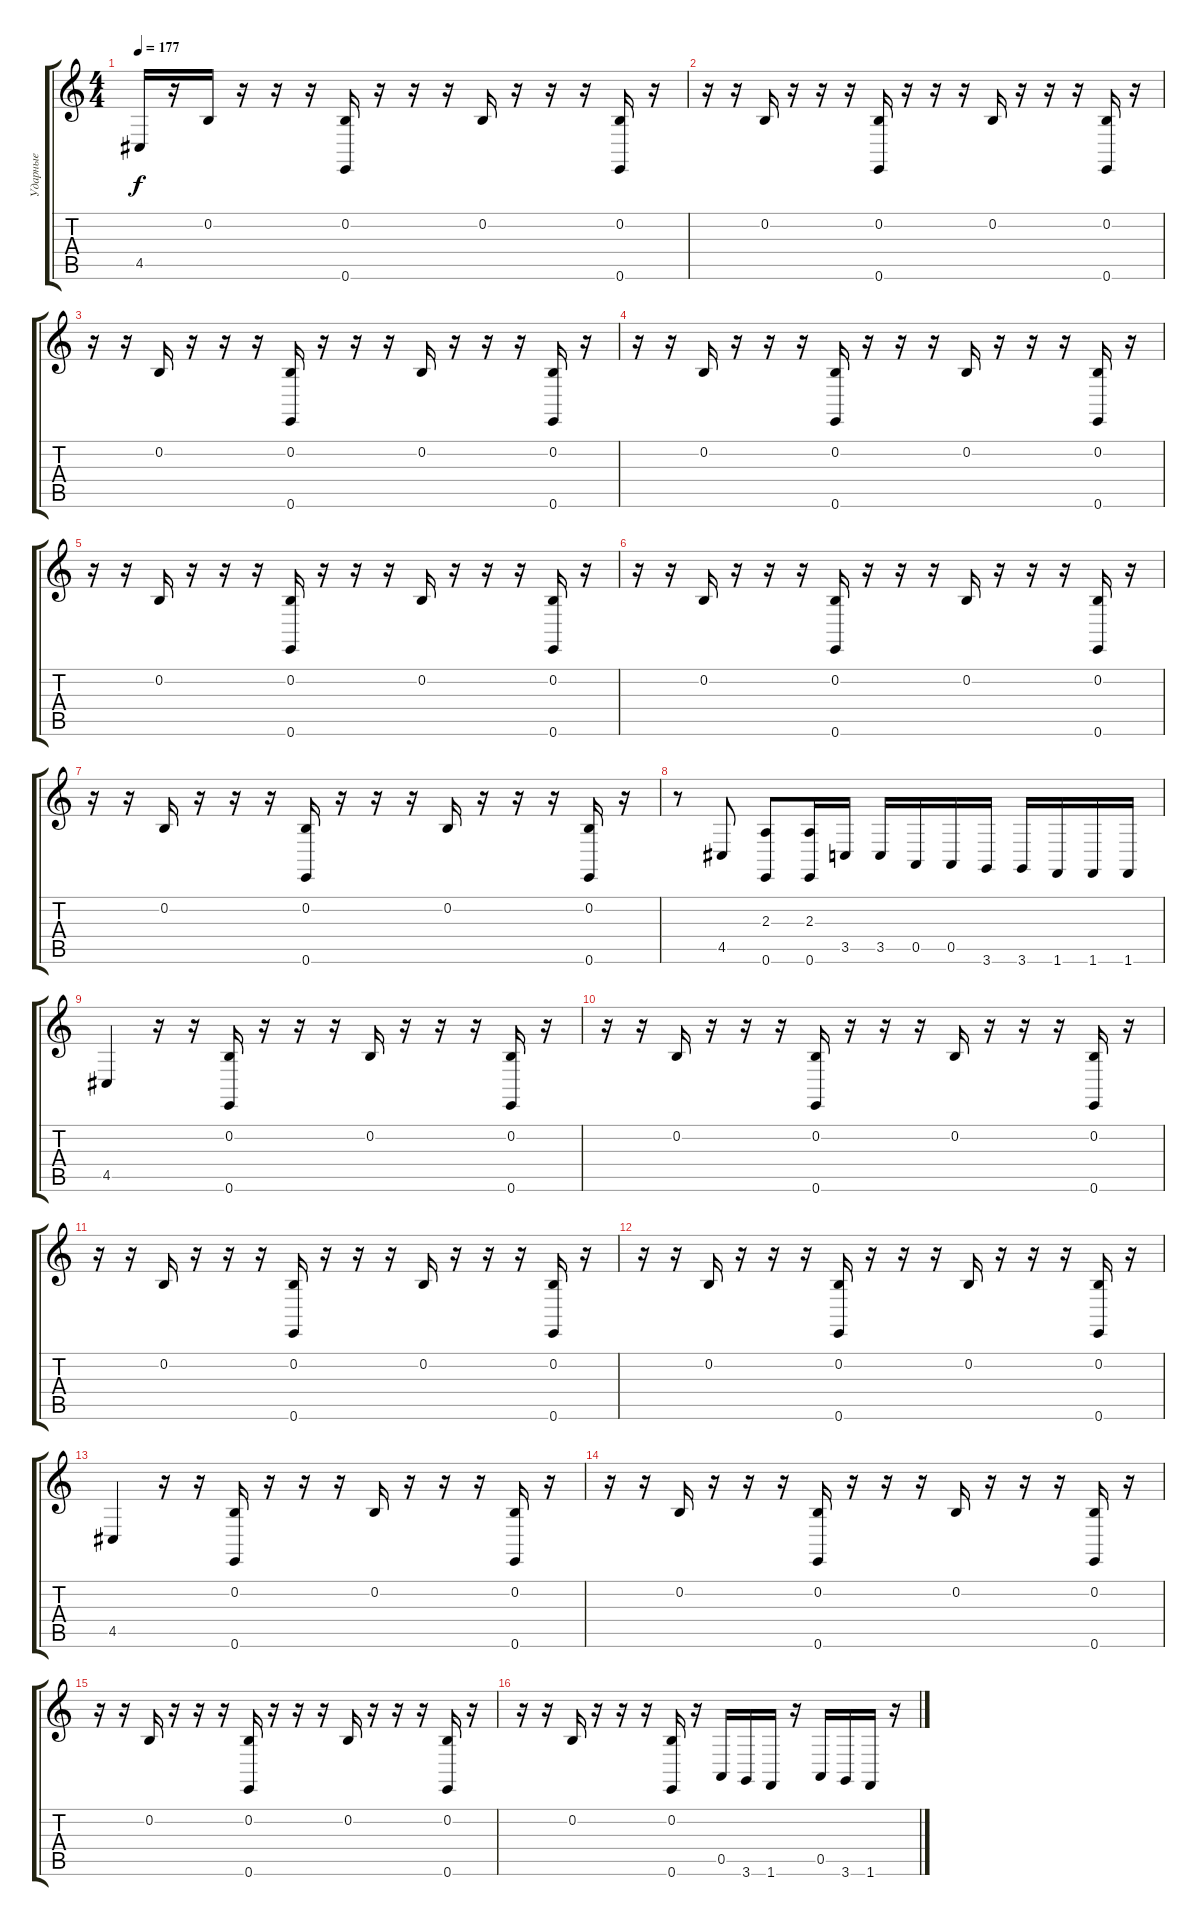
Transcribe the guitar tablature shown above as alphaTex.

\track ("Ударные" "Ударные") {instrument acousticgrandpiano}
\staff {score tabs}
\tuning (E4 B3 G3 D3 A2 E2) {hide}
\ts (4 4)
\tempo 177
\clef g2
\ks c
4.5.16{dy f} r.16 0.2.16 r.16 r.16 r.16 (0.2 0.6).16 r.16 r.16 r.16 0.2.16 r.16 r.16 r.16 (0.2 0.6).16 r.16 |
r.16 r.16 0.2.16 r.16 r.16 r.16 (0.2 0.6).16 r.16 r.16 r.16 0.2.16 r.16 r.16 r.16 (0.2 0.6).16 r.16 |
r.16 r.16 0.2.16 r.16 r.16 r.16 (0.2 0.6).16 r.16 r.16 r.16 0.2.16 r.16 r.16 r.16 (0.2 0.6).16 r.16 |
r.16 r.16 0.2.16 r.16 r.16 r.16 (0.2 0.6).16 r.16 r.16 r.16 0.2.16 r.16 r.16 r.16 (0.2 0.6).16 r.16 |
r.16 r.16 0.2.16 r.16 r.16 r.16 (0.2 0.6).16 r.16 r.16 r.16 0.2.16 r.16 r.16 r.16 (0.2 0.6).16 r.16 |
r.16 r.16 0.2.16 r.16 r.16 r.16 (0.2 0.6).16 r.16 r.16 r.16 0.2.16 r.16 r.16 r.16 (0.2 0.6).16 r.16 |
r.16 r.16 0.2.16 r.16 r.16 r.16 (0.2 0.6).16 r.16 r.16 r.16 0.2.16 r.16 r.16 r.16 (0.2 0.6).16 r.16 |
r.8 4.5.8 (2.3 0.6).8 (2.3 0.6).16 3.5.16 3.5.16 0.5.16 0.5.16 3.6.16 3.6.16 1.6.16 1.6.16 1.6.16 |
4.5.4 r.16 r.16 (0.2 0.6).16 r.16 r.16 r.16 0.2.16 r.16 r.16 r.16 (0.2 0.6).16 r.16 |
r.16 r.16 0.2.16 r.16 r.16 r.16 (0.2 0.6).16 r.16 r.16 r.16 0.2.16 r.16 r.16 r.16 (0.2 0.6).16 r.16 |
r.16 r.16 0.2.16 r.16 r.16 r.16 (0.2 0.6).16 r.16 r.16 r.16 0.2.16 r.16 r.16 r.16 (0.2 0.6).16 r.16 |
r.16 r.16 0.2.16 r.16 r.16 r.16 (0.2 0.6).16 r.16 r.16 r.16 0.2.16 r.16 r.16 r.16 (0.2 0.6).16 r.16 |
4.5.4 r.16 r.16 (0.2 0.6).16 r.16 r.16 r.16 0.2.16 r.16 r.16 r.16 (0.2 0.6).16 r.16 |
r.16 r.16 0.2.16 r.16 r.16 r.16 (0.2 0.6).16 r.16 r.16 r.16 0.2.16 r.16 r.16 r.16 (0.2 0.6).16 r.16 |
r.16 r.16 0.2.16 r.16 r.16 r.16 (0.2 0.6).16 r.16 r.16 r.16 0.2.16 r.16 r.16 r.16 (0.2 0.6).16 r.16 |
r.16 r.16 0.2.16 r.16 r.16 r.16 (0.2 0.6).16 r.16 0.5.16 3.6.16 1.6.16 r.16 0.5.16 3.6.16 1.6.16 r.16
